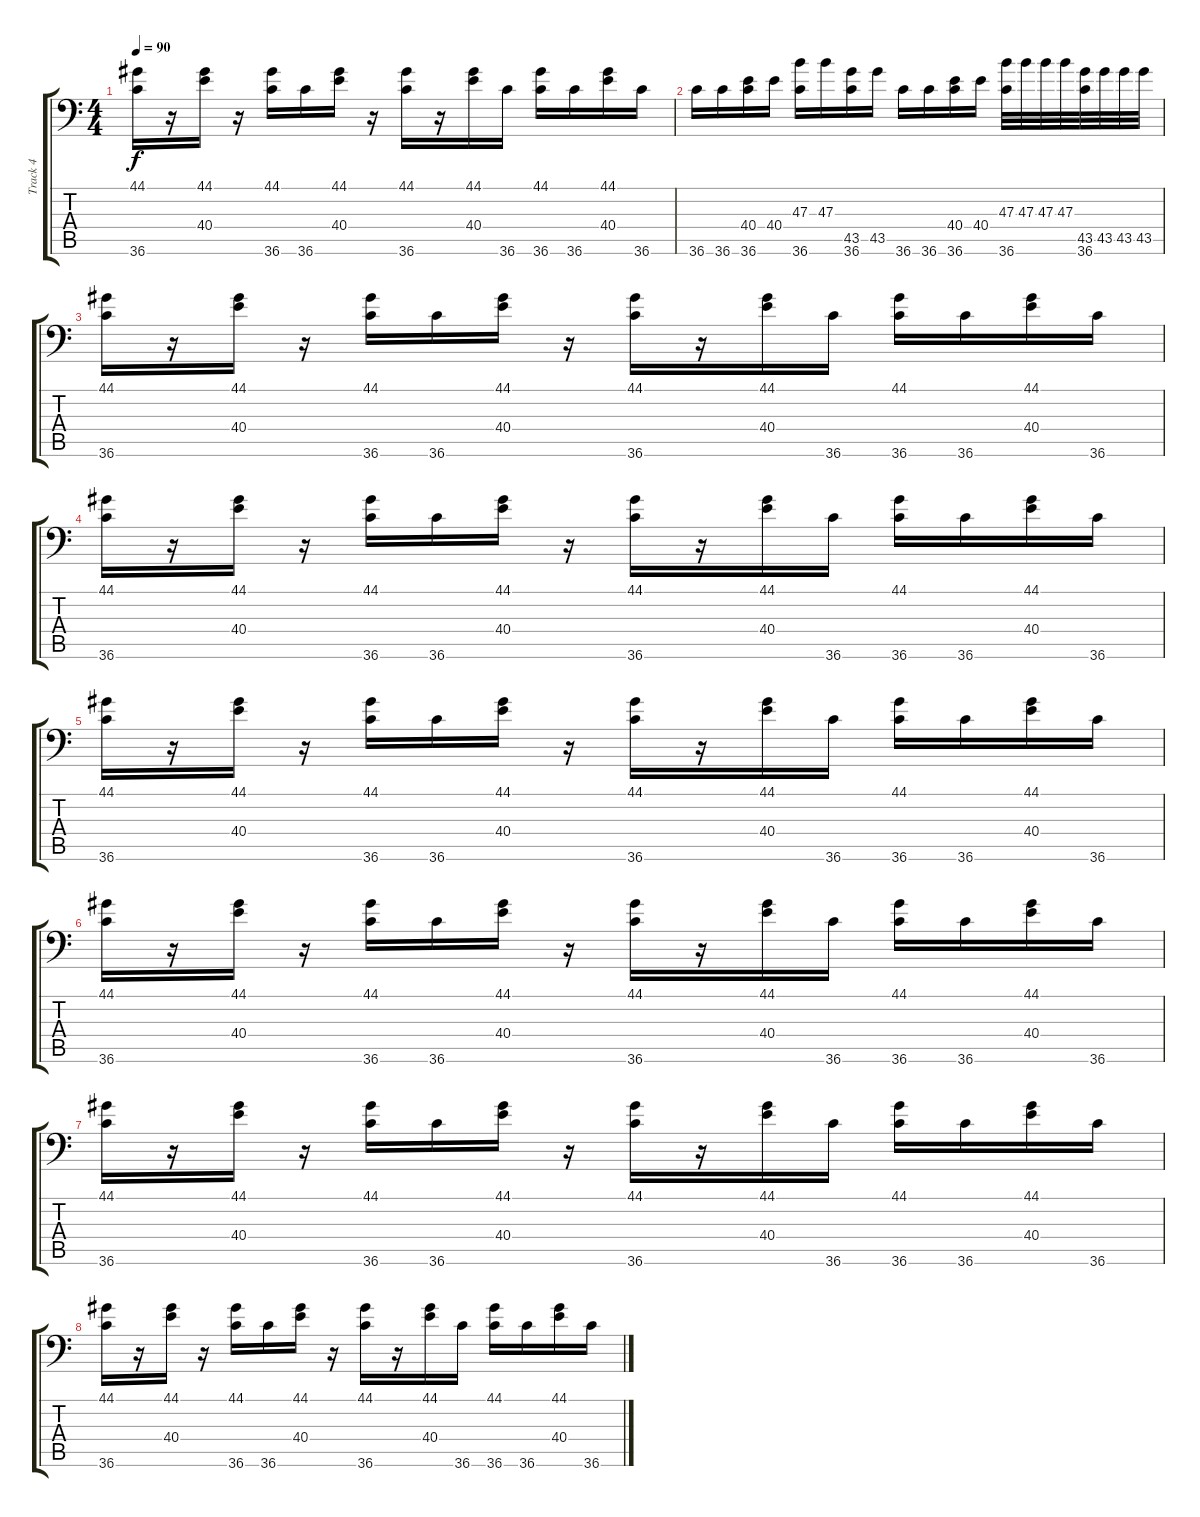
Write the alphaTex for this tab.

\track ("Track 4" "Track 4") {instrument acousticgrandpiano}
\staff {score tabs}
\tuning (C-1 C-1 C-1 C-1 C-1 C-1) {hide}
\ts (4 4)
\tempo 90
\clef f4
\ks c
(44.1 36.6).16{dy f} r.16 (44.1 40.4).16 r.16 (44.1 36.6).16 36.6.16 (44.1 40.4).16 r.16 (44.1 36.6).16 r.16 (44.1 40.4).16 36.6.16 (44.1 36.6).16 36.6.16 (44.1 40.4).16 36.6.16 |
36.6.16 36.6.16 (40.4 36.6).16 40.4.16 (47.3 36.6).16 47.3.16 (43.5 36.6).16 43.5.16 36.6.16 36.6.16 (40.4 36.6).16 40.4.16 (47.3 36.6).32 47.3.32 47.3.32 47.3.32 (43.5 36.6).32 43.5.32 43.5.32 43.5.32 |
(44.1 36.6).16 r.16 (44.1 40.4).16 r.16 (44.1 36.6).16 36.6.16 (44.1 40.4).16 r.16 (44.1 36.6).16 r.16 (44.1 40.4).16 36.6.16 (44.1 36.6).16 36.6.16 (44.1 40.4).16 36.6.16 |
(44.1 36.6).16 r.16 (44.1 40.4).16 r.16 (44.1 36.6).16 36.6.16 (44.1 40.4).16 r.16 (44.1 36.6).16 r.16 (44.1 40.4).16 36.6.16 (44.1 36.6).16 36.6.16 (44.1 40.4).16 36.6.16 |
(44.1 36.6).16 r.16 (44.1 40.4).16 r.16 (44.1 36.6).16 36.6.16 (44.1 40.4).16 r.16 (44.1 36.6).16 r.16 (44.1 40.4).16 36.6.16 (44.1 36.6).16 36.6.16 (44.1 40.4).16 36.6.16 |
(44.1 36.6).16 r.16 (44.1 40.4).16 r.16 (44.1 36.6).16 36.6.16 (44.1 40.4).16 r.16 (44.1 36.6).16 r.16 (44.1 40.4).16 36.6.16 (44.1 36.6).16 36.6.16 (44.1 40.4).16 36.6.16 |
(44.1 36.6).16 r.16 (44.1 40.4).16 r.16 (44.1 36.6).16 36.6.16 (44.1 40.4).16 r.16 (44.1 36.6).16 r.16 (44.1 40.4).16 36.6.16 (44.1 36.6).16 36.6.16 (44.1 40.4).16 36.6.16 |
(44.1 36.6).16 r.16 (44.1 40.4).16 r.16 (44.1 36.6).16 36.6.16 (44.1 40.4).16 r.16 (44.1 36.6).16 r.16 (44.1 40.4).16 36.6.16 (44.1 36.6).16 36.6.16 (44.1 40.4).16 36.6.16
